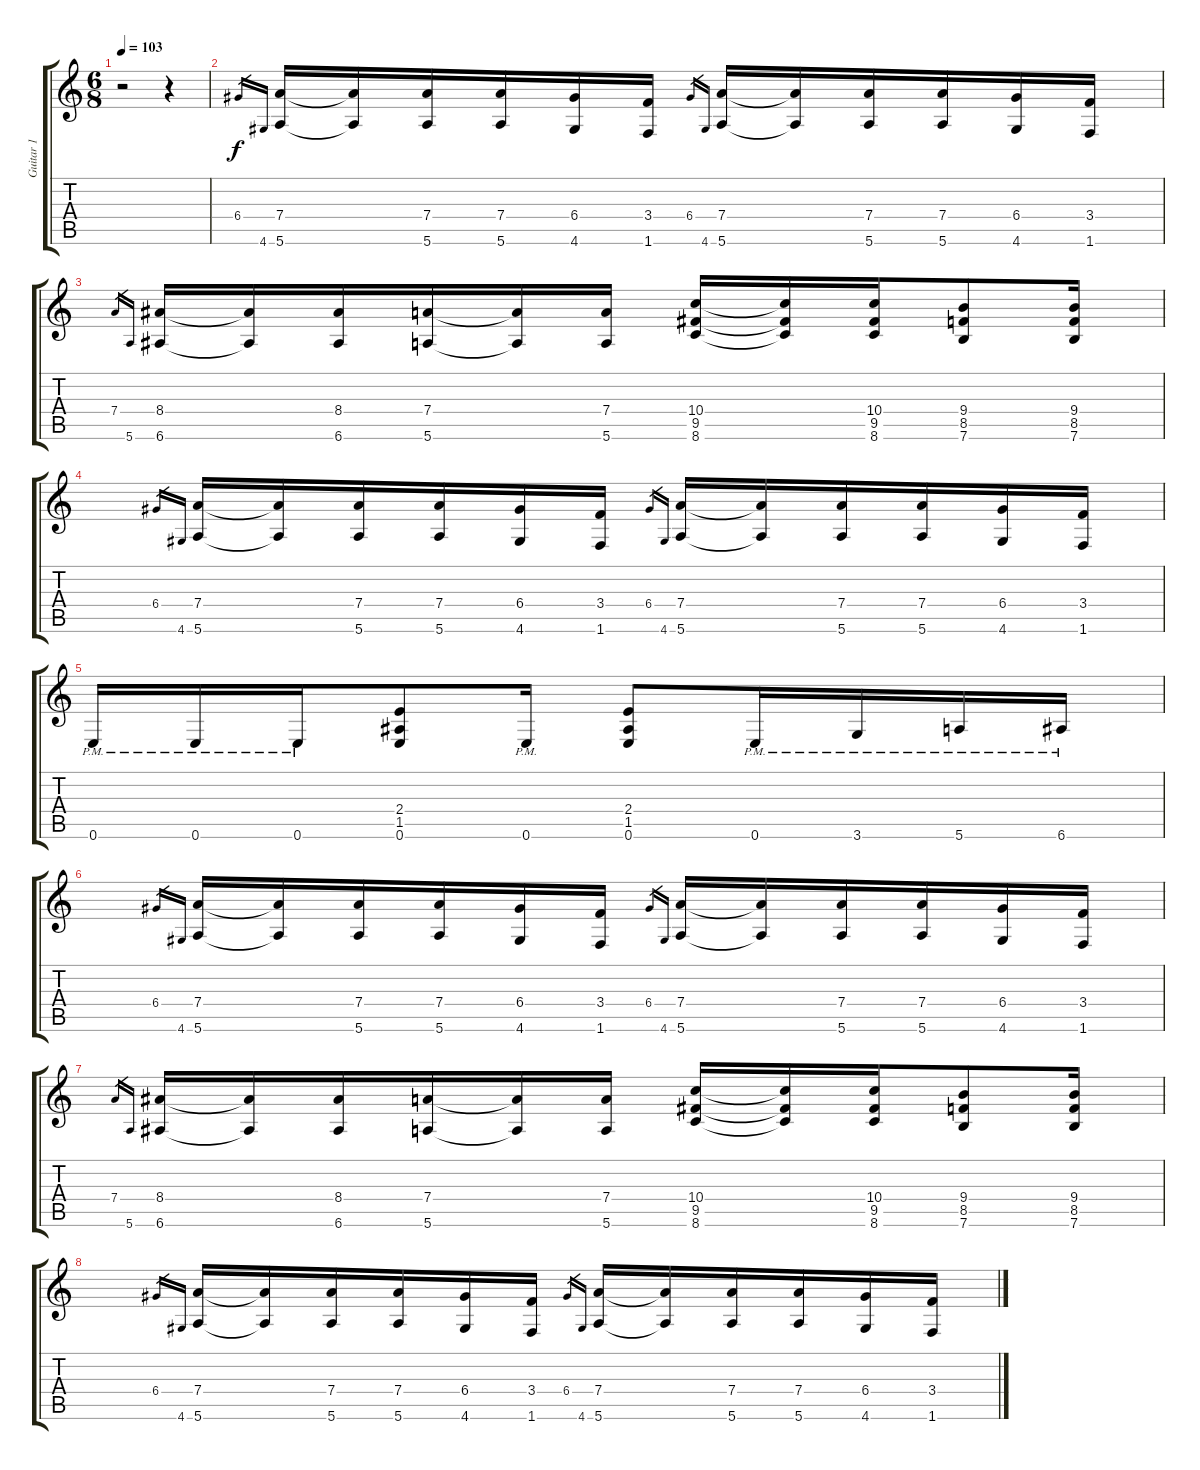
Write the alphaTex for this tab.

\track ("Guitar 1" "Guitar 1") {instrument distortionguitar}
\staff {score tabs}
\tuning (E4 B3 G3 D3 A2 E2) {hide}
\ts (6 8)
\tempo 103
\clef g2
\ks c
r.2{dy f instrument distortionguitar} r.4 |
6.4.16{gr} 4.6.16{gr} (7.4 5.6).16 (7.4{t} 5.6{t}).16 (7.4 5.6).16 (7.4 5.6).16 (6.4 4.6).16 (3.4 1.6).16 6.4.16{gr} 4.6.16{gr} (7.4 5.6).16 (7.4{t} 5.6{t}).16 (7.4 5.6).16 (7.4 5.6).16 (6.4 4.6).16 (3.4 1.6).16 |
7.4.16{gr} 5.6.16{gr} (8.4 6.6).16 (8.4{t} 6.6{t}).16 (8.4 6.6).16 (7.4 5.6).16 (7.4{t} 5.6{t}).16 (7.4 5.6).16 (10.4 9.5 8.6).16 (10.4{t} 9.5{t} 8.6{t}).16 (10.4 9.5 8.6).16 (9.4 8.5 7.6).8 (9.4 8.5 7.6).16 |
6.4.16{gr} 4.6.16{gr} (7.4 5.6).16 (7.4{t} 5.6{t}).16 (7.4 5.6).16 (7.4 5.6).16 (6.4 4.6).16 (3.4 1.6).16 6.4.16{gr} 4.6.16{gr} (7.4 5.6).16 (7.4{t} 5.6{t}).16 (7.4 5.6).16 (7.4 5.6).16 (6.4 4.6).16 (3.4 1.6).16 |
0.6{pm}.16 0.6{pm}.16 0.6{pm}.16 (2.4 1.5 0.6).8 0.6{pm}.16 (2.4 1.5 0.6).8 0.6{pm}.16 3.6{pm}.16 5.6{pm}.16 6.6{pm}.16 |
6.4.16{gr} 4.6.16{gr} (7.4 5.6).16 (7.4{t} 5.6{t}).16 (7.4 5.6).16 (7.4 5.6).16 (6.4 4.6).16 (3.4 1.6).16 6.4.16{gr} 4.6.16{gr} (7.4 5.6).16 (7.4{t} 5.6{t}).16 (7.4 5.6).16 (7.4 5.6).16 (6.4 4.6).16 (3.4 1.6).16 |
7.4.16{gr} 5.6.16{gr} (8.4 6.6).16 (8.4{t} 6.6{t}).16 (8.4 6.6).16 (7.4 5.6).16 (7.4{t} 5.6{t}).16 (7.4 5.6).16 (10.4 9.5 8.6).16 (10.4{t} 9.5{t} 8.6{t}).16 (10.4 9.5 8.6).16 (9.4 8.5 7.6).8 (9.4 8.5 7.6).16 |
6.4.16{gr} 4.6.16{gr} (7.4 5.6).16 (7.4{t} 5.6{t}).16 (7.4 5.6).16 (7.4 5.6).16 (6.4 4.6).16 (3.4 1.6).16 6.4.16{gr} 4.6.16{gr} (7.4 5.6).16 (7.4{t} 5.6{t}).16 (7.4 5.6).16 (7.4 5.6).16 (6.4 4.6).16 (3.4 1.6).16
